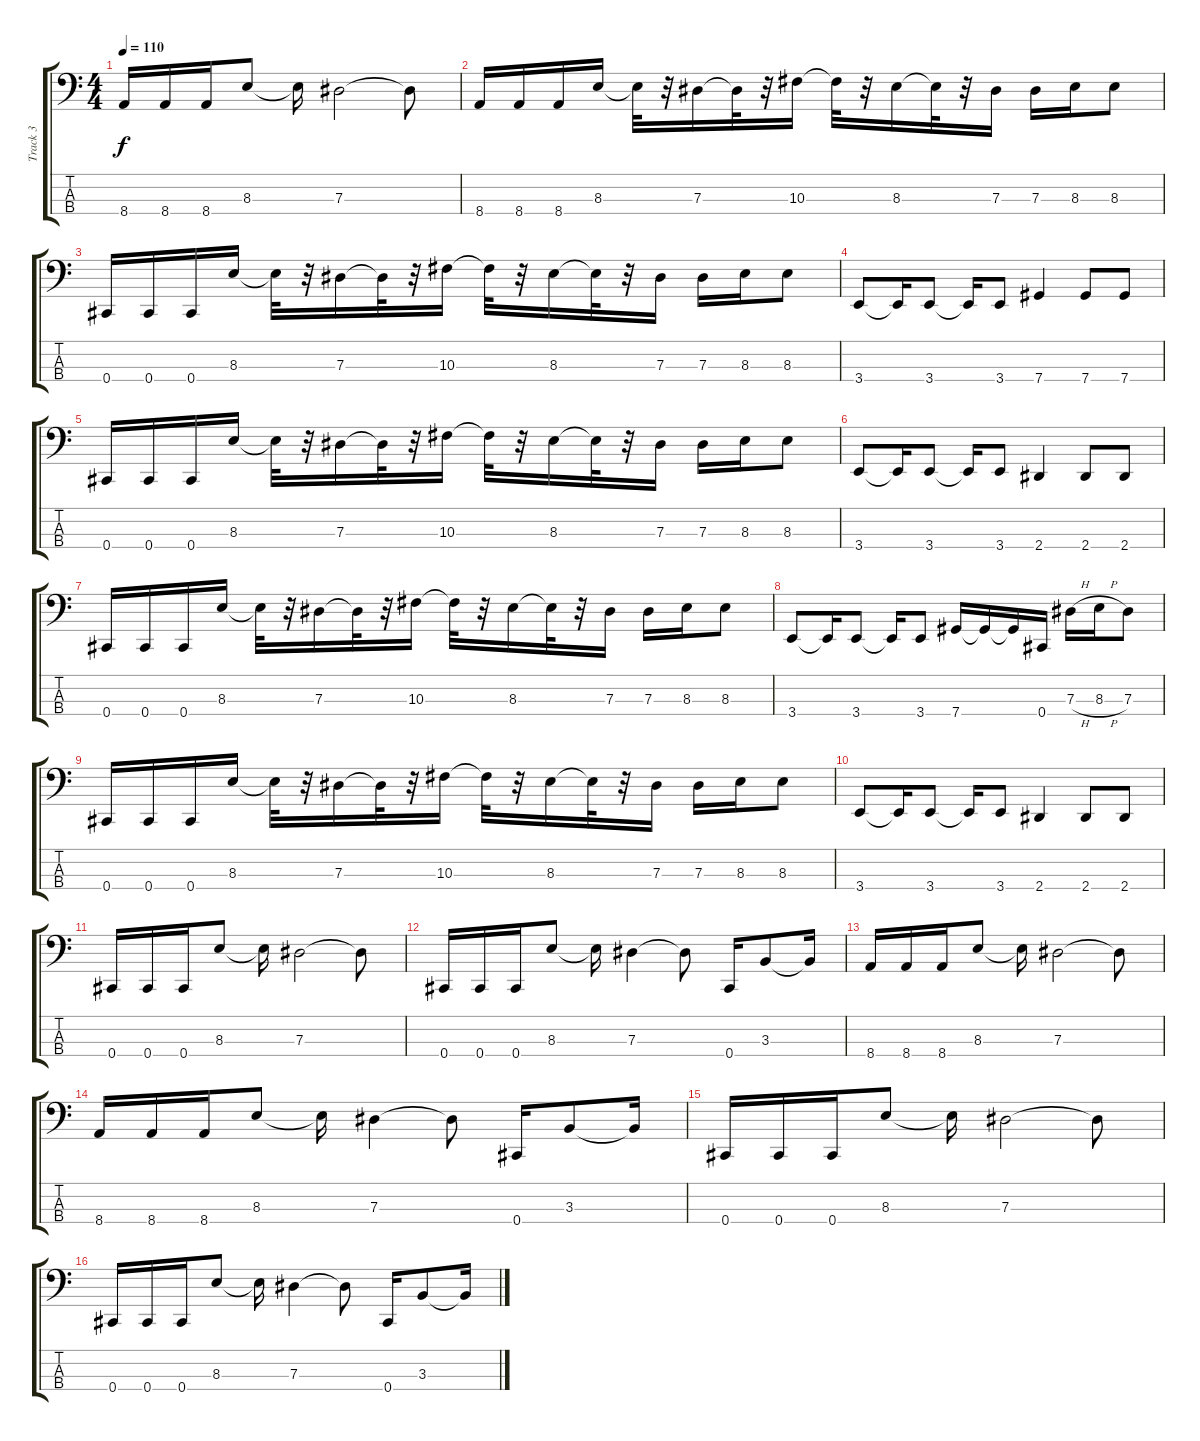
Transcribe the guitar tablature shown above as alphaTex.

\track ("Track 3" "Track 3") {instrument electricbassfinger}
\staff {score tabs}
\tuning (Gb2 Db2 Ab1 Db1) {hide}
\ts (4 4)
\tempo 110
\clef f4
\ks c
8.4.16{dy f} 8.4.16 8.4.16 8.3.8 8.3{t}.16 7.3.2 7.3{t}.8 |
8.4.16 8.4.16 8.4.16 8.3.16 8.3{t}.32 r.32 7.3.16 7.3{t}.32 r.32 10.3.16 10.3{t}.32 r.32 8.3.16 8.3{t}.32 r.32 7.3.16 7.3.16 8.3.16 8.3.8 |
0.4.16 0.4.16 0.4.16 8.3.16 8.3{t}.32 r.32 7.3.16 7.3{t}.32 r.32 10.3.16 10.3{t}.32 r.32 8.3.16 8.3{t}.32 r.32 7.3.16 7.3.16 8.3.16 8.3.8 |
3.4.8 3.4{t}.16 3.4.8 3.4{t}.16 3.4.8 7.4.4 7.4.8 7.4.8 |
0.4.16 0.4.16 0.4.16 8.3.16 8.3{t}.32 r.32 7.3.16 7.3{t}.32 r.32 10.3.16 10.3{t}.32 r.32 8.3.16 8.3{t}.32 r.32 7.3.16 7.3.16 8.3.16 8.3.8 |
3.4.8 3.4{t}.16 3.4.8 3.4{t}.16 3.4.8 2.4.4 2.4.8 2.4.8 |
0.4.16 0.4.16 0.4.16 8.3.16 8.3{t}.32 r.32 7.3.16 7.3{t}.32 r.32 10.3.16 10.3{t}.32 r.32 8.3.16 8.3{t}.32 r.32 7.3.16 7.3.16 8.3.16 8.3.8 |
3.4.8 3.4{t}.16 3.4.8 3.4{t}.16 3.4.8 7.4.16 7.4{t}.16 7.4{t}.16 0.4.16 7.3{h}.16 8.3{h}.16 7.3.8 |
0.4.16 0.4.16 0.4.16 8.3.16 8.3{t}.32 r.32 7.3.16 7.3{t}.32 r.32 10.3.16 10.3{t}.32 r.32 8.3.16 8.3{t}.32 r.32 7.3.16 7.3.16 8.3.16 8.3.8 |
3.4.8 3.4{t}.16 3.4.8 3.4{t}.16 3.4.8 2.4.4 2.4.8 2.4.8 |
0.4.16 0.4.16 0.4.16 8.3.8 8.3{t}.16 7.3.2 7.3{t}.8 |
0.4.16 0.4.16 0.4.16 8.3.8 8.3{t}.16 7.3.4 7.3{t}.8 0.4.16 3.3.8 3.3{t}.16 |
8.4.16 8.4.16 8.4.16 8.3.8 8.3{t}.16 7.3.2 7.3{t}.8 |
8.4.16 8.4.16 8.4.16 8.3.8 8.3{t}.16 7.3.4 7.3{t}.8 0.4.16 3.3.8 3.3{t}.16 |
0.4.16 0.4.16 0.4.16 8.3.8 8.3{t}.16 7.3.2 7.3{t}.8 |
0.4.16 0.4.16 0.4.16 8.3.8 8.3{t}.16 7.3.4 7.3{t}.8 0.4.16 3.3.8 3.3{t}.16
